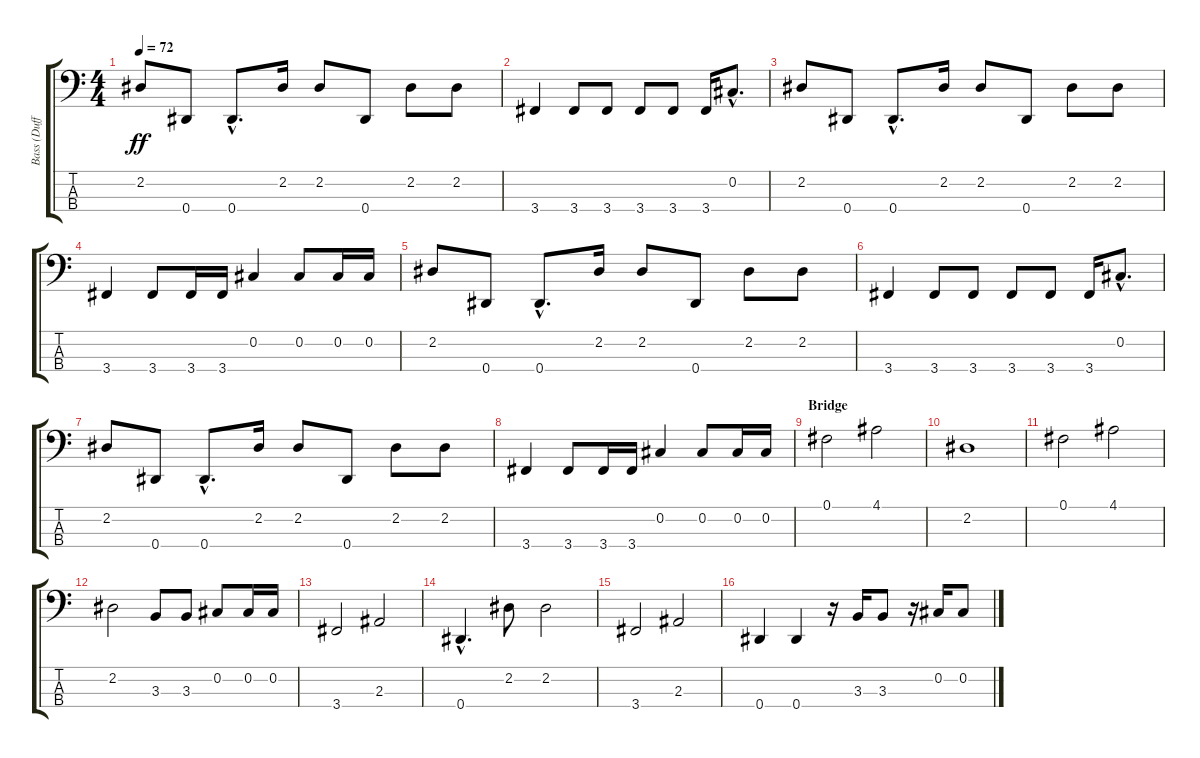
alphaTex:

\track ("Bass (Duff)" "Bass (Duff") {instrument electricbasspick}
\staff {score tabs}
\tuning (Gb2 Db2 Ab1 Eb1) {hide}
\ts (4 4)
\tempo 72
\clef f4
\ks c
2.2.8{dy ff} 0.4.8 0.4{hac}.8{d} 2.2.16 2.2.8 0.4.8 2.2.8 2.2.8 |
3.4.4 3.4.8 3.4.8 3.4.8 3.4.8 3.4.16 0.2{hac}.8{d} |
2.2.8 0.4.8 0.4{hac}.8{d} 2.2.16 2.2.8 0.4.8 2.2.8 2.2.8 |
3.4.4 3.4.8 3.4.16 3.4.16 0.2.4 0.2.8 0.2.16 0.2.16 |
2.2.8 0.4.8 0.4{hac}.8{d} 2.2.16 2.2.8 0.4.8 2.2.8 2.2.8 |
3.4.4 3.4.8 3.4.8 3.4.8 3.4.8 3.4.16 0.2{hac}.8{d} |
2.2.8 0.4.8 0.4{hac}.8{d} 2.2.16 2.2.8 0.4.8 2.2.8 2.2.8 |
3.4.4 3.4.8 3.4.16 3.4.16 0.2.4 0.2.8 0.2.16 0.2.16 |
\section ("" "Bridge")
0.1.2 4.1.2 |
2.2.1 |
0.1.2 4.1.2 |
2.2.2 3.3.8 3.3.8 0.2.8 0.2.16 0.2.16 |
3.4.2 2.3.2 |
0.4{hac}.4{d} 2.2.8 2.2.2 |
3.4.2 2.3.2 |
0.4.4 0.4.4 r.16 3.3.16 3.3.8 r.16 0.2.16 0.2.8
